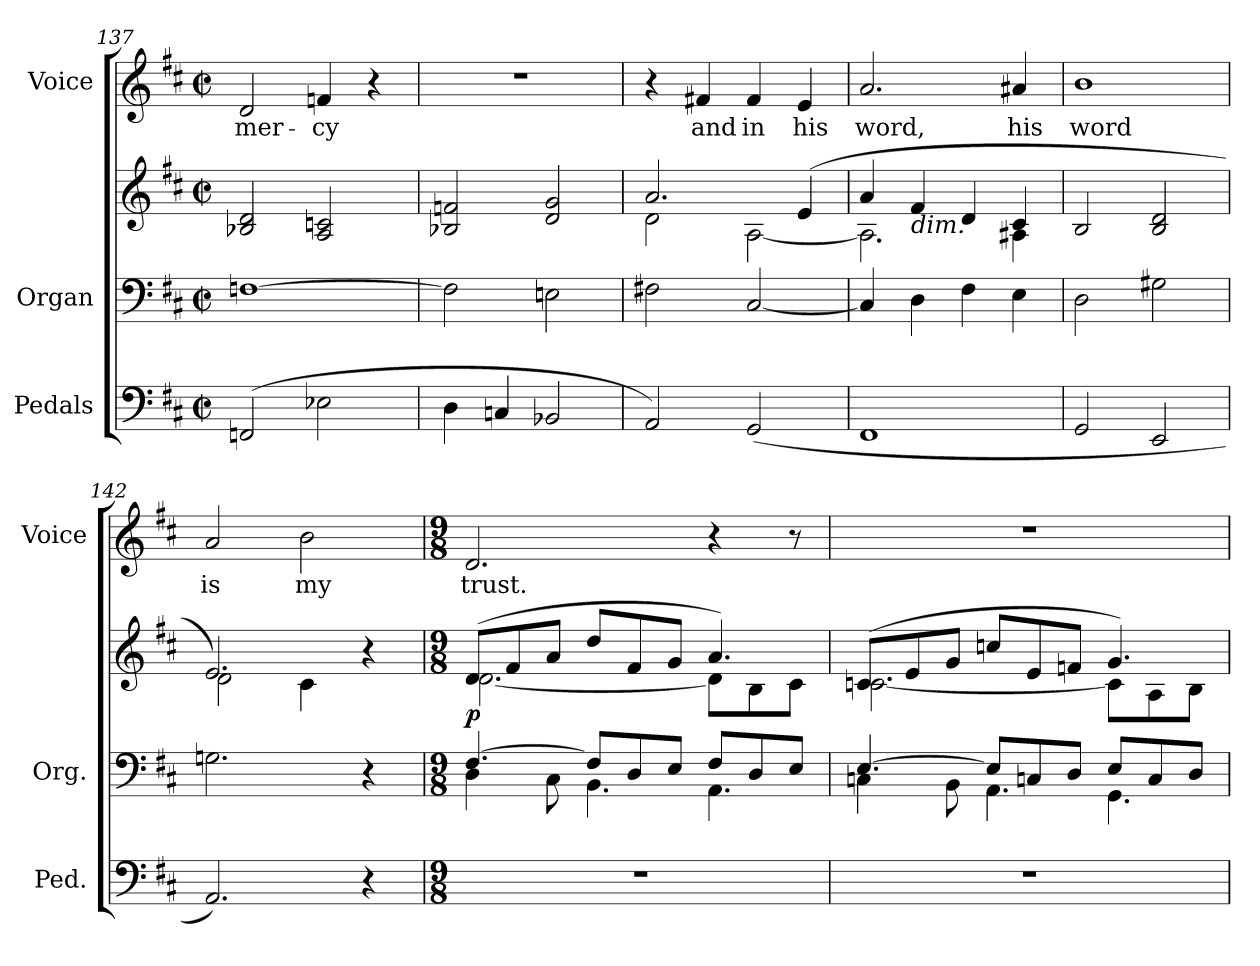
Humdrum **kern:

**kern	**kern	**kern	**dynam	**kern	**text
*part3	*part2	*part2	*part2	*part1	*part1
*staff4	*staff3	*staff2	*staff2/3	*staff1	*staff1
*I"Pedals	*I"Organ	*	*	*I"Voice	*
*I'Ped.	*I'Org.	*	*	*I'Voice	*
!!LO:PB:g=z
*clefF4	*clefF4	*clefG2	*	*clefG2	*
*k[f#c#]	*k[f#c#]	*k[f#c#]	*	*k[f#c#]	*
*D:	*D:	*D:	*	*D:	*
*M2/2	*M2/2	*M2/2	*	*M2/2	*
*met(c|)	*met(c|)	*met(c|)	*	*met(c|)	*
=137	=137	=137	=137	=137	=137
!	!	!	!	!	!LO:LY:b:color=#000000
(2FFni/	[1Fni	2B-Xi/ 2di	.	2di/	mer-
!	!	!	!	!	!LO:LY:b:color=#000000
2E-Xi\	.	2Ai/ 2cni	.	4fni/	-cy
.	.	.	.	4r	.
=138	=138	=138	=138	=138	=138
4Di\	2Fi\]	2B-Xi/ 2fni	.	1r	.
4Cni/	.	.	.	.	.
2BB-Xi/	2Eni\	2di/ 2gi	.	.	.
=139	=139	=139	=139	=139	=139
*	*	*^	*	*	*
2AAi/)	2F#Xi\	2.ai/	2di\	.	4r	.
!	!	!	!	!	!	!LO:LY:b:color=#000000
.	.	.	.	.	4f#Xi/	and
!	!	!	!	!	!	!LO:LY:b:color=#000000
(2GGi/	[2C#i/	.	[2Ai\	.	4f#i/	in
!	!	!	!	!	!	!LO:LY:b:color=#000000
.	.	(4ei/	.	.	4ei/	his
=140	=140	=140	=140	=140	=140	=140
!	!	!	!	!	!	!LO:LY:b:color=#000000
1FF#i	4C#i/]	4ai/	2.Ai\]	.	2.ai/	word,
!	!	!LO:TX:b:i:t=dim.	!	!	!	!
.	4Di\	4f#i/	.	.	.	.
.	4F#i\	4di/	.	.	.	.
!	!	!	!	!	!	!LO:LY:b:color=#000000
.	4Ei\	4c#i/	4A#Xi\	.	4a#Xi/	his
*	*	*v	*v	*	*	*
=141	=141	=141	=141	=141	=141
*	*	*^	*	*	*
!	!	!	!	!	!	!LO:LY:b:color=#000000
*	*	*v	*v	*	*	*
2GGi/	2Di\	2Bi/	.	1bi	word
2EEi/	2G#Xi\	2Bi/ 2di	.	.	.
=142	=142	=142	=142	=142	=142
*	*	*^	*	*	*
!	!	!	!	!	!	!LO:LY:b:color=#000000
2.AAi/)	2.Gni\	2.ei/)	2di\	.	2ai/	is
!	!	!	!	!	!	!LO:LY:b:color=#000000
.	.	.	4c#i\	.	2bi\	my
4r	4r	4r	4ryy	.	.	.
!!LO:LB:g=z
=143	=143	=143	=143	=143	=143	=143
*M9/8	*M9/8	*M9/8	*	*	*M9/8	*
!LO:N:vis=1	!	!	!	!	!	!
*	*^	*	*	*	*	*
!	!	!	!	!	!	!	!LO:LY:b:color=#000000
8%9r	[4.F#i/	4Di\	(8di/L	[2.di\	p	2.di/	trust.
.	.	.	8f#i/	.	.	.	.
.	.	8C#i\	8ai/J	.	.	.	.
.	8F#i/L]	4.BBi\	8ddi/L	.	.	.	.
.	8Di/	.	8f#i/	.	.	.	.
.	8Ei/J	.	8gi/J	.	.	.	.
.	8F#i/L	4.AAi\	4.ai/)	8di\L]	.	4r	.
.	8Di/	.	.	8Bi\	.	.	.
.	8Ei/J	.	.	8c#i\J	.	8r	.
=144	=144	=144	=144	=144	=144	=144	=144
!LO:N:vis=1	!	!	!	!	!	!LO:N:vis=1	!
8%9r	[4.Ei/	4Cni\	(8cni/L	[2.ci\	.	8%9r	.
.	.	.	8ei/	.	.	.	.
.	.	8BBi\	8gi/J	.	.	.	.
.	8Ei/L]	4.AAi\	8ccni/L	.	.	.	.
.	8Cni/	.	8ei/	.	.	.	.
.	8Di/J	.	8fni/J	.	.	.	.
.	8Ei/L	4.GGi\	4.gi/)	8ci\L]	.	.	.
.	8Ci/	.	.	8Ai\	.	.	.
.	8Di/J	.	.	8Bi\J	.	.	.
*	*v	*v	*	*	*	*	*
*	*	*v	*v	*	*	*
=	=	=	=	=	=
*-	*-	*-	*-	*-	*-
